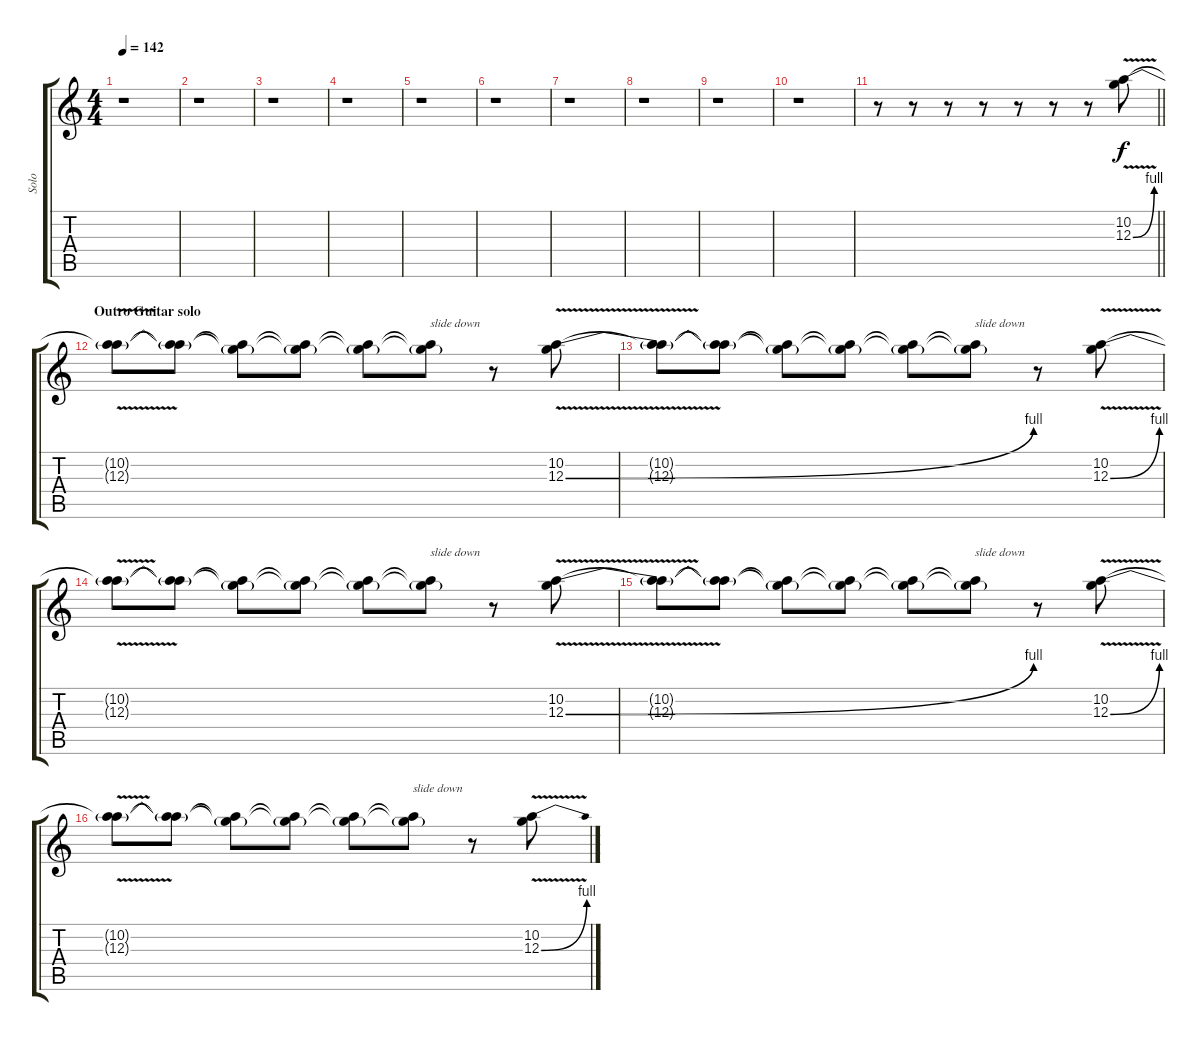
\track ("Solo" "Solo") {instrument distortionguitar}
\staff {score tabs}
\tuning (E4 B3 G3 D3 A2 E2) {hide}
\ts (4 4)
\tempo 142
\clef g2
\ks c
r.1{dy f} |
r.1 |
r.1 |
r.1 |
r.1 |
r.1 |
r.1 |
r.1 |
r.1 |
r.1 |
\barLineRight lightlight
r.8 r.8 r.8 r.8 r.8 r.8 r.8 (10.2{v} 12.3{be (bend 0 0 60 4) v}).8 |
\section ("" "Outro Guitar solo")
(10.2{t} 12.3{t}).8 (10.2{t} 12.3{t}).8 (10.2{t} 12.3{t}).8 (10.2{t} 12.3{t}).8 (10.2{t} 12.3{t}).8 (10.2{t} 12.3{t}).8{txt "slide down"} r.8 (10.2{v} 12.3{be (bend 0 0 60 4) v}).8 |
(10.2{t} 12.3{t}).8 (10.2{t} 12.3{t}).8 (10.2{t} 12.3{t}).8 (10.2{t} 12.3{t}).8 (10.2{t} 12.3{t}).8 (10.2{t} 12.3{t}).8{txt "slide down"} r.8 (10.2{v} 12.3{be (bend 0 0 60 4) v}).8 |
(10.2{t} 12.3{t}).8 (10.2{t} 12.3{t}).8 (10.2{t} 12.3{t}).8 (10.2{t} 12.3{t}).8 (10.2{t} 12.3{t}).8 (10.2{t} 12.3{t}).8{txt "slide down"} r.8 (10.2{v} 12.3{be (bend 0 0 60 4) v}).8 |
(10.2{t} 12.3{t}).8 (10.2{t} 12.3{t}).8 (10.2{t} 12.3{t}).8 (10.2{t} 12.3{t}).8 (10.2{t} 12.3{t}).8 (10.2{t} 12.3{t}).8{txt "slide down"} r.8 (10.2{v} 12.3{be (bend 0 0 60 4) v}).8 |
(10.2{t} 12.3{t}).8 (10.2{t} 12.3{t}).8 (10.2{t} 12.3{t}).8 (10.2{t} 12.3{t}).8 (10.2{t} 12.3{t}).8 (10.2{t} 12.3{t}).8{txt "slide down"} r.8 (10.2{v} 12.3{be (bend 0 0 60 4) v}).8
